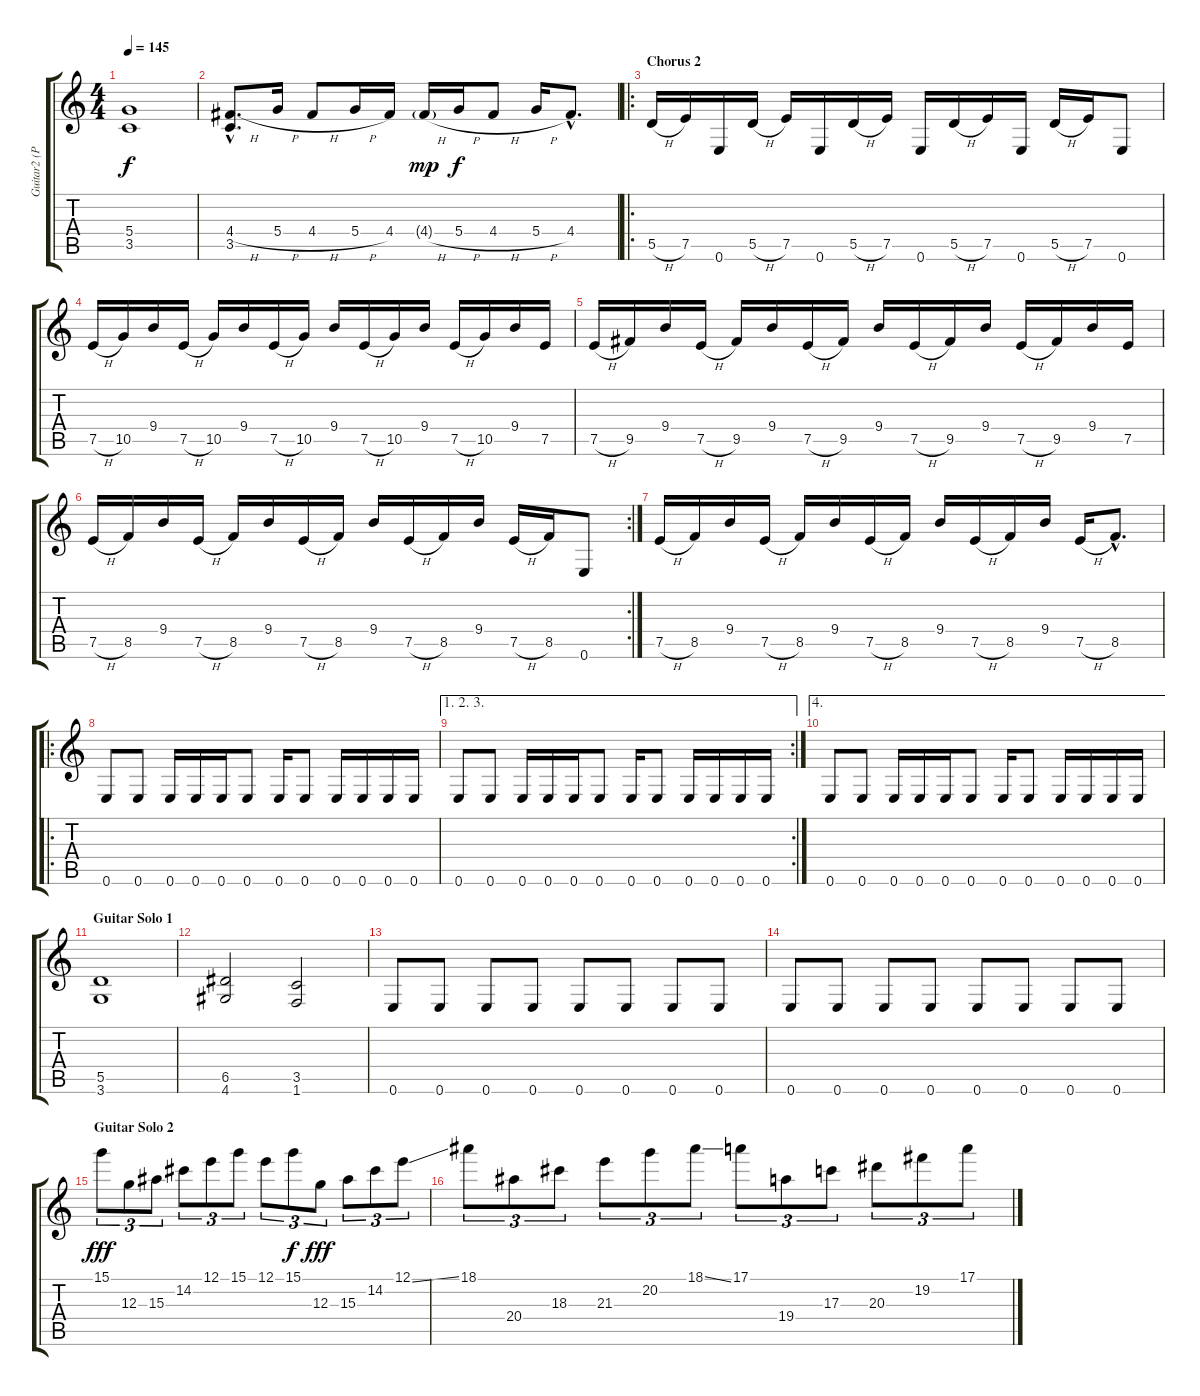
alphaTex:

\track ("Guitar2 (Pitrelli)" "Guitar2 (P") {instrument distortionguitar}
\staff {score tabs}
\tuning (E4 B3 G3 D3 A2 E2) {hide}
\ts (4 4)
\tempo 145
\clef g2
\ks c
(5.4 3.5).1{dy f} |
(4.4{h hac} 3.5{hac}).8{d} 5.4{h}.16 4.4{h}.8 5.4{h}.16 4.4.16 4.4{h g}.16{dy mp} 5.4{h}.16{dy f} 4.4{h}.8 5.4{h}.16 4.4{hac}.8{d} |
\ro
\section ("" "Chorus 2")
5.5{h}.16 7.5.16 0.6.16 5.5{h}.16 7.5.16 0.6.16 5.5{h}.16 7.5.16 0.6.16 5.5{h}.16 7.5.16 0.6.16 5.5{h}.16 7.5.16 0.6.8 |
7.5{h}.16 10.5.16 9.4.16 7.5{h}.16 10.5.16 9.4.16 7.5{h}.16 10.5.16 9.4.16 7.5{h}.16 10.5.16 9.4.16 7.5{h}.16 10.5.16 9.4.16 7.5.16 |
7.5{h}.16 9.5.16 9.4.16 7.5{h}.16 9.5.16 9.4.16 7.5{h}.16 9.5.16 9.4.16 7.5{h}.16 9.5.16 9.4.16 7.5{h}.16 9.5.16 9.4.16 7.5.16 |
\rc 2
7.5{h}.16 8.5.16 9.4.16 7.5{h}.16 8.5.16 9.4.16 7.5{h}.16 8.5.16 9.4.16 7.5{h}.16 8.5.16 9.4.16 7.5{h}.16 8.5.16 0.6.8 |
7.5{h}.16 8.5.16 9.4.16 7.5{h}.16 8.5.16 9.4.16 7.5{h}.16 8.5.16 9.4.16 7.5{h}.16 8.5.16 9.4.16 7.5{h}.16 8.5{hac}.8{d} |
\ro
0.6.8 0.6.8 0.6.16 0.6.16 0.6.16 0.6.8 0.6.16 0.6.8 0.6.16 0.6.16 0.6.16 0.6.16 |
\ae (1 2 3)
\rc 2
0.6.8 0.6.8 0.6.16 0.6.16 0.6.16 0.6.8 0.6.16 0.6.8 0.6.16 0.6.16 0.6.16 0.6.16 |
\ae 4
0.6.8 0.6.8 0.6.16 0.6.16 0.6.16 0.6.8 0.6.16 0.6.8 0.6.16 0.6.16 0.6.16 0.6.16 |
\section ("" "Guitar Solo 1")
(5.5 3.6).1 |
(6.5 4.6).2 (3.5 1.6).2 |
0.6.8 0.6.8 0.6.8 0.6.8 0.6.8 0.6.8 0.6.8 0.6.8 |
0.6.8 0.6.8 0.6.8 0.6.8 0.6.8 0.6.8 0.6.8 0.6.8 |
\section ("" "Guitar Solo 2")
15.1.8{tu (3 2) dy fff} 12.3.8{tu (3 2)} 15.3.8{tu (3 2)} 14.2.8{tu (3 2)} 12.1.8{tu (3 2)} 15.1.8{tu (3 2)} 12.1.8{tu (3 2)} 15.1.8{tu (3 2) dy f} 12.3.8{tu (3 2) dy fff} 15.3.8{tu (3 2)} 14.2.8{tu (3 2)} 12.1{ss}.8{tu (3 2)} |
18.1.8{tu (3 2)} 20.4.8{tu (3 2)} 18.3.8{tu (3 2)} 21.3.8{tu (3 2)} 20.2.8{tu (3 2)} 18.1{ss}.8{tu (3 2)} 17.1.8{tu (3 2)} 19.4.8{tu (3 2)} 17.3.8{tu (3 2)} 20.3.8{tu (3 2)} 19.2.8{tu (3 2)} 17.1.8{tu (3 2)}
